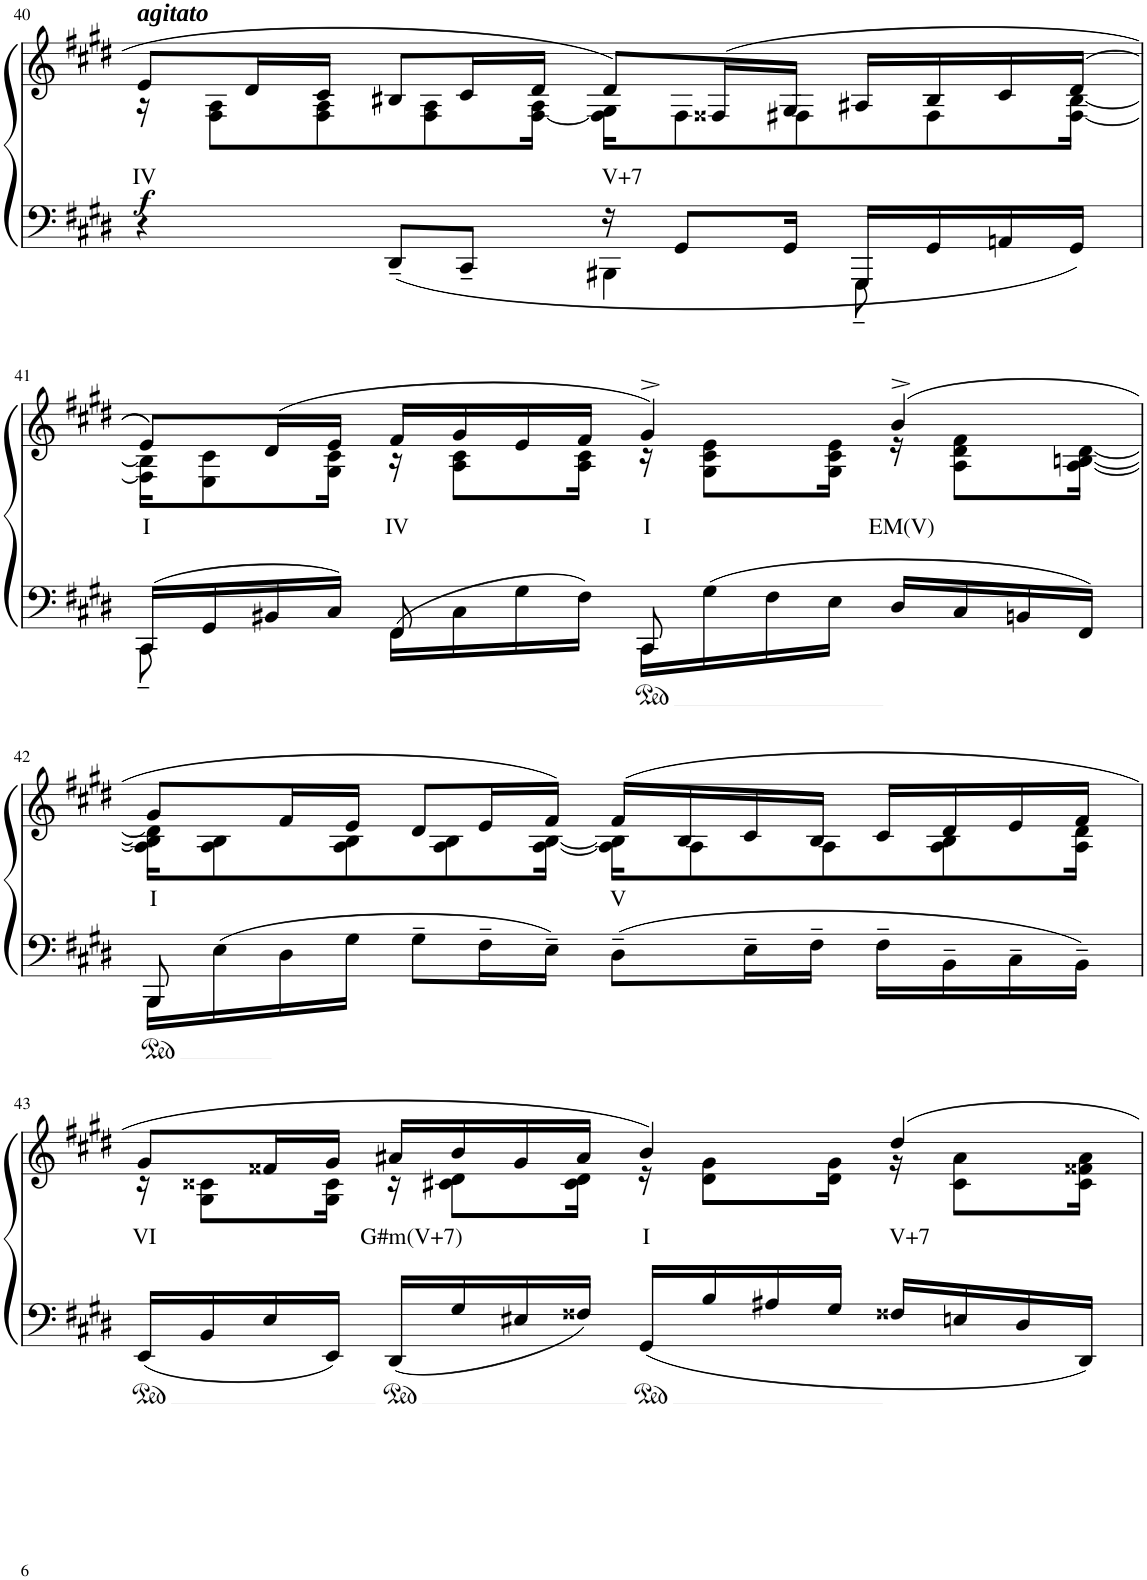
**kern	**kern	**text	**dynam
*part1	*part1	*part1	*part1
*staff2	*staff1	*staff1	*staff1/2
*I"Piano	*	*	*
*I'Pno	*	*	*
!!LO:PB:g=z
*clefF4	*clefG2	*	*
*k[f#c#g#d#]	*k[f#c#g#d#]	*	*
*M4/4	*M4/4	*	*
*met(c)	*met(c)	*	*
=40	=40	=40	=40
*^	*^	*	*
!	!	!LO:TX:a:Bi:t=agitato	!	!	!
!	!	!	!	!LO:LY:b	!LO:DY:b
4r	2ryy	8e/L	16r	IV	f
.	.	.	8F#\ 8A\L	.	.
.	.	16d#/L	.	.	.
.	.	16c#/JJ	8F#\ 8A\	.	.
8DD#~/L	.	8B#X/L	.	.	.
.	.	.	8F#\ 8A\	.	.
8CC#~/J	.	16c#/L	.	.	.
.	.	16d#/JJ	[16F#\ 16A\Jk	.	.
!	!	!	!	!LO:LY:b	!
16r	4BBB#X\	8d#/L	16F#\] 16G#\KL	V+7	.
8GG#/L	.	.	8F#\	.	.
.	.	(16F##X/L	.	.	.
16GG#/Jk	.	16G#/JJ	8F#X\	.	.
16GGG#/LL	8GGG#~\	16A#X/LL	.	.	.
16GG#/	.	16B#/	8F#\	.	.
16AAn/	8ryy	16c#/	.	.	.
16GG#/JJ	.	(16d#/JJ	[16F#\ [16B#\Jk	.	.
!!LO:LB:g=z	!!
=41	=41	=41	=41	=41	=41
!	!	!	!	!LO:LY:b	!
16CC#/LL	8CC#~\	8e/L))	16F#\] 16B#\]KL	I	.
16GG#/	.	.	8E\ 8c#\	.	.
16BB#X/	8ryy	(16d#/L	.	.	.
16C#/JJ	.	16e/JJ	16G#\ 16c#\Jk	.	.
!	!	!	!	!LO:LY:b	!
16FF#\LL	8FF#/	16f#/LL	16r	IV	.
16C#\	.	16g#/	8A\ 8c#\L	.	.
16G#\	8ryy	16e/	.	.	.
16F#\JJ	.	16f#/JJ	16A\ 16c#\Jk	.	.
!	!	!	!	!LO:LY:b	!
16CC#\LL	8CC#/	4g#^/)	16r	I	.
16G#\	.	.	8G#\ 8c#\ 8e\L	.	.
16F#\	4.ryy	.	.	.	.
16E\JJ	.	.	16G#\ 16c#\ 16e\Jk	.	.
!	!	!	!	!LO:LY:b	!
16D#/LL	.	(4b^/	16r	EM(V)	.
16C#/	.	.	8A\ 8d#\ 8f#\L	.	.
16BBn/	.	.	.	.	.
16FF#/JJ	.	.	[16A\ [16Bn\ [16d#\Jk	.	.
!!LO:LB:g=z	!!
=42	=42	=42	=42	=42	=42
!	!	!	!	!LO:LY:b	!
16BBB\LL	8BBB/	8g#/L	16A\] 16B\] 16d#\]KL	I	.
16E\	.	.	8A\ 8B\	.	.
16D#\	2..ryy	16f#/L	.	.	.
16G#\JJ	.	16e/JJ	8A\ 8B\	.	.
8G#~\L	.	8d#/L	.	.	.
.	.	.	8A\ 8B\	.	.
16F#~\L	.	16e/L	.	.	.
16E~\JJ	.	16f#/JJ)	[16A\ [16B\Jk	.	.
!	!	!	!	!LO:LY:b	!
8D#~\L	.	(16f#/LL	16A\] 16B\]KL	V	.
.	.	16B/	8A\	.	.
16E~\L	.	16c#/	.	.	.
16F#~\JJ	.	16B/JJ	8A\	.	.
16F#~\LL	.	16c#/LL	.	.	.
16BB~\	.	16d#/	8A\ 8B\	.	.
16C#~\	.	16e/	.	.	.
16BB~\JJ	.	16f#/JJ	16A\ 16d#\Jk	.	.
*v	*v	*	*	*	*
!!LO:LB:g=z	!!
=43	=43	=43	=43	=43
!	!	!	!LO:LY:b	!
16EE/LL	8g#/L	16r	VI	.
16BB/	.	8G#\ 8c##X\L	.	.
16E/	16f##X/L	.	.	.
16EE/JJ	16g#/JJ	16G#\ 16c##\Jk	.	.
!	!	!	!LO:LY:b	!
16DD#/LL	16a#X/LL	16r	G#m(V+7)	.
16G#/	16b/	8c#X\ 8d#\L	.	.
16E#X/	16g#/	.	.	.
16F##X/JJ	16a#/JJ	16c#\ 16d#\Jk	.	.
!	!	!	!LO:LY:b	!
16GG#/LL	4b/)	16r	I	.
16B/	.	8d#\ 8g#\L	.	.
16A#X/	.	.	.	.
16G#/JJ	.	16d#\ 16g#\Jk	.	.
!	!	!	!LO:LY:b	!
16F##X/LL	4dd#/	16r	V+7	.
16En/	.	8c#\ 8a#\L	.	.
16D#/	.	.	.	.
16DD#/JJ	.	16c#\ 16f##X\ 16a#\Jk	.	.
*	*v	*v	*	*
=	=	=	=
*-	*-	*-	*-
